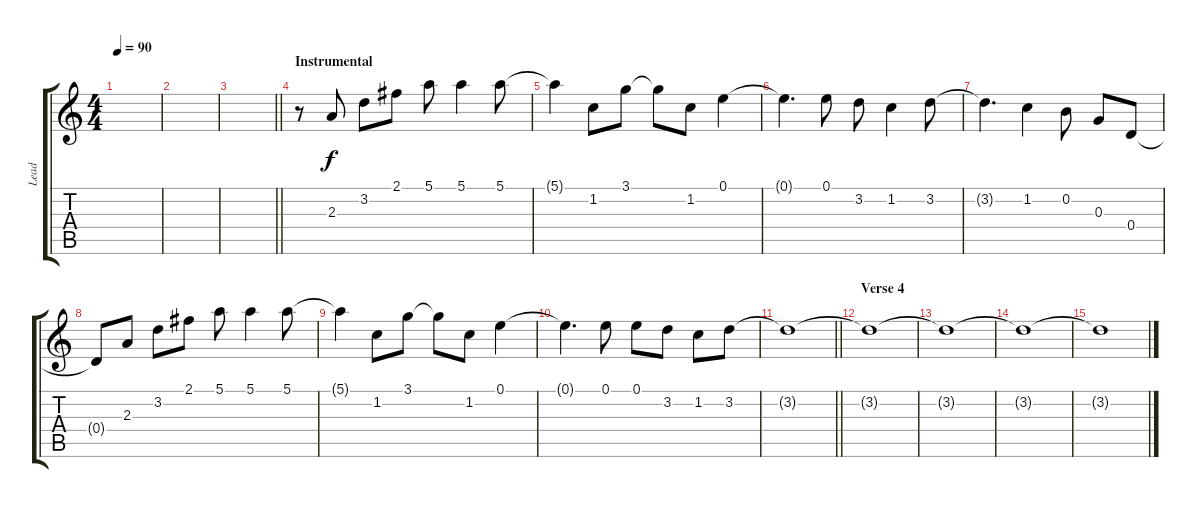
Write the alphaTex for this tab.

\track ("Lead" "Lead") {instrument distortionguitar}
\staff {score tabs}
\tuning (E4 B3 G3 D3 A2 E2) {hide}
\ts (4 4)
\tempo 90
\clef g2
\ks c
|
|
\barLineRight lightlight
|
\section ("" "Instrumental")
r.8 2.3.8 3.2.8 2.1.8 5.1.8 5.1.4 5.1.8 |
5.1{t}.4 1.2.8 3.1.8 3.1{t}.8 1.2.8 0.1.4 |
0.1{t}.4{d} 0.1.8 3.2.8 1.2.4 3.2.8 |
3.2{t}.4{d} 1.2.4 0.2.8 0.3.8 0.4.8 |
0.4{t}.8 2.3.8 3.2.8 2.1.8 5.1.8 5.1.4 5.1.8 |
5.1{t}.4 1.2.8 3.1.8 3.1{t}.8 1.2.8 0.1.4 |
0.1{t}.4{d} 0.1.8 0.1.8 3.2.8 1.2.8 3.2.8 |
\barLineRight lightlight
3.2{t}.1 |
\section ("" "Verse 4")
3.2{t}.1 |
3.2{t}.1 |
3.2{t}.1 |
3.2{t}.1
